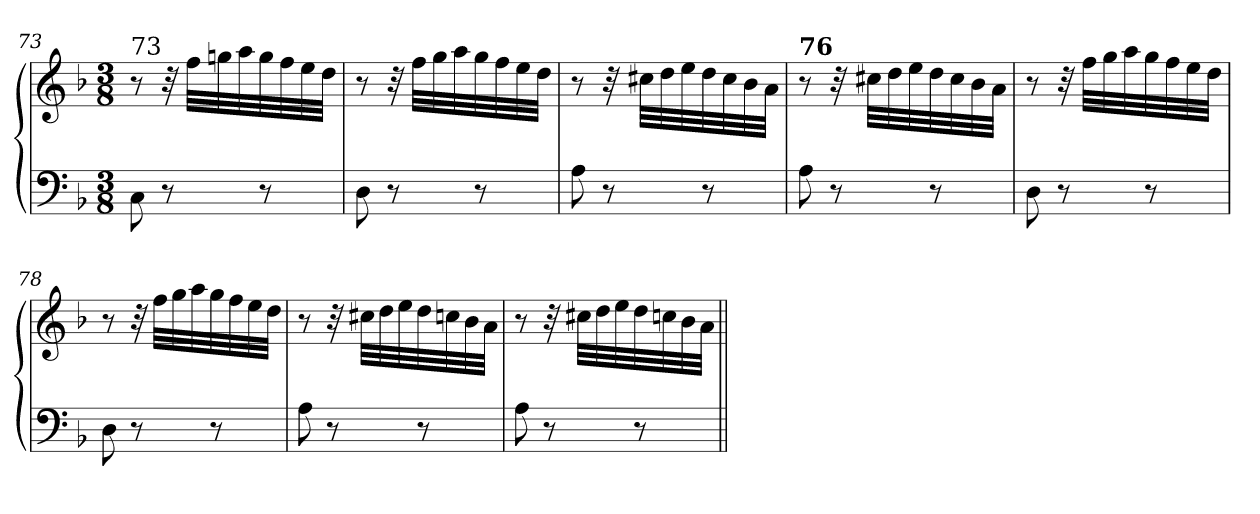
**kern	**kern
*part1	*part1
*staff2	*staff1
*clefF4	*clefG2
*k[b-]	*k[b-]
*M3/8	*M3/8
=73	=73
!	!LO:TX:a:t=73
8C\	8r
8r	32r
.	32ff\LLL
.	32ggn\
.	32aa\
8r	32gg\
.	32ff\
.	32ee\
.	32dd\JJJ
!!LO:LB:g=z
=74	=74
8D\	8r
8r	32r
.	32ff\LLL
.	32gg\
.	32aa\
8r	32gg\
.	32ff\
.	32ee\
.	32dd\JJJ
=75	=75
8A\	8r
8r	32r
.	32cc#X\LLL
.	32dd\
.	32ee\
8r	32dd\
.	32cc#\
.	32b-\
.	32a\JJJ
=76	=76
!	!LO:TX:a:B:t=76
8A\	8r
8r	32r
.	32cc#X\LLL
.	32dd\
.	32ee\
8r	32dd\
.	32cc#\
.	32b-\
.	32a\JJJ
=77	=77
8D\	8r
8r	32r
.	32ff\LLL
.	32gg\
.	32aa\
8r	32gg\
.	32ff\
.	32ee\
.	32dd\JJJ
=78	=78
8D\	8r
8r	32r
.	32ff\LLL
.	32gg\
.	32aa\
8r	32gg\
.	32ff\
.	32ee\
.	32dd\JJJ
!!LO:LB:g=z
=79	=79
8A\	8r
8r	32r
.	32cc#X\LLL
.	32dd\
.	32ee\
8r	32dd\
.	32ccn\
.	32b-\
.	32a\JJJ
=80	=80
8A\	8r
8r	32r
.	32cc#X\LLL
.	32dd\
.	32ee\
8r	32dd\
.	32ccn\
.	32b-\
.	32a\JJJ
=||	=||
*-	*-
